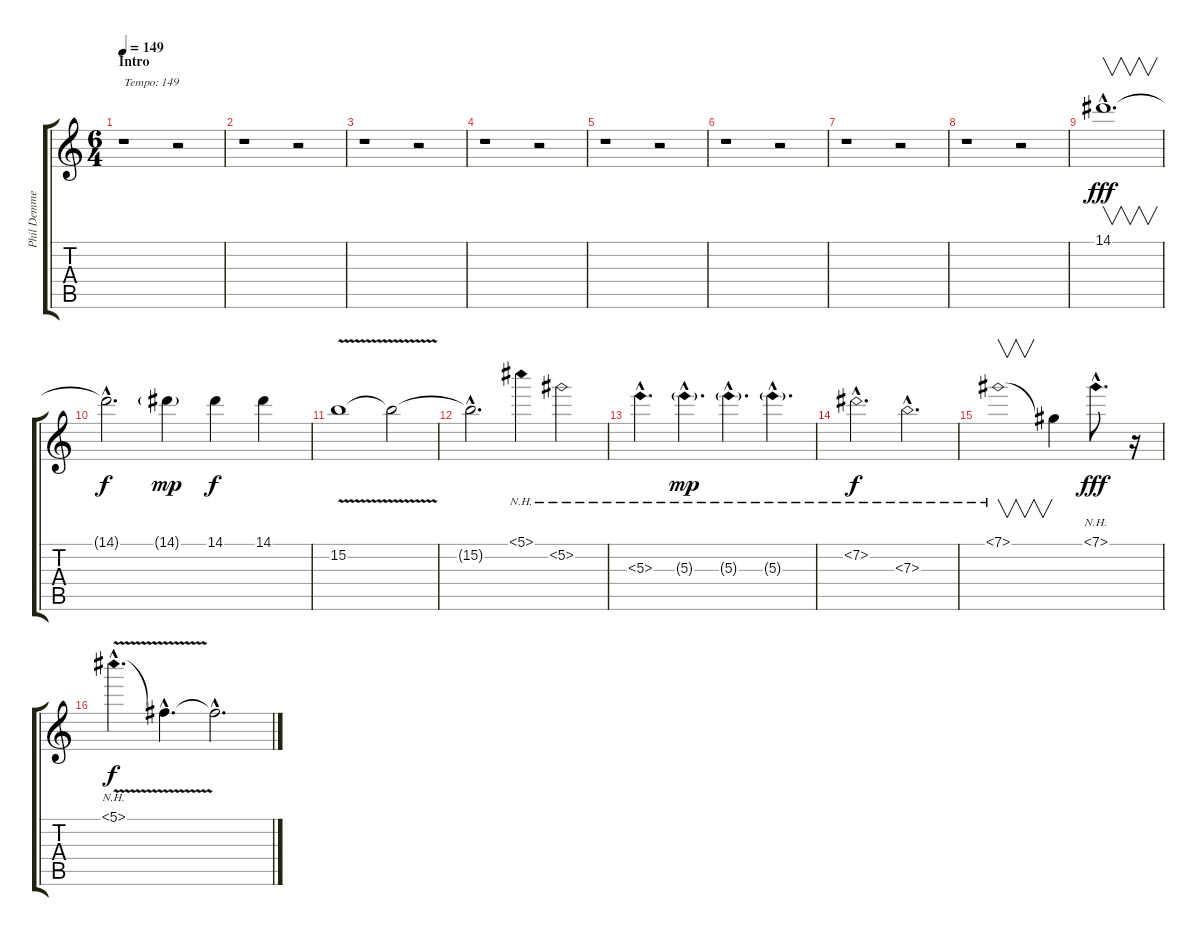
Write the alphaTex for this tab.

\track ("Phil Demmel" "Phil Demme") {instrument distortionguitar}
\staff {score tabs}
\tuning (Db4 Ab3 E3 B2 Gb2 B1) {hide}
\ts (6 4)
\section ("" "Intro")
\tempo 149
\clef g2
\ks c
r.1{txt "Tempo: 149" dy fff volume 8 instrument distortionguitar} r.2 |
r.1 r.2 |
r.1 r.2 |
r.1 r.2 |
r.1 r.2 |
r.1 r.2 |
r.1 r.2 |
r.1 r.2 |
14.1{hac}.1{v d balance 16 instrument electricguitarclean} |
14.1{hac t}.2{d dy f} 14.1{g}.4{dy mp} 14.1.4{dy f} 14.1.4 |
15.2{v}.1 15.2{t}.2 |
15.2{hac t}.2{d} 5.1{nh}.4 5.2{nh}.2 |
5.3{nh hac}.4{d} 5.3{nh g hac}.4{d dy mp volume 2} 5.3{nh g hac}.4{d} 5.3{nh g hac}.4{d} |
7.2{nh hac}.2{d dy f volume 12} 7.3{nh hac}.2{d} |
7.1{nh}.1{v} 7.1{t}.4 7.1{nh hac}.8{d dy fff} r.16 |
5.1{nh v hac}.4{d dy f} 5.1{hac t}.4{d} 5.1{hac t}.2{d volume 4}
